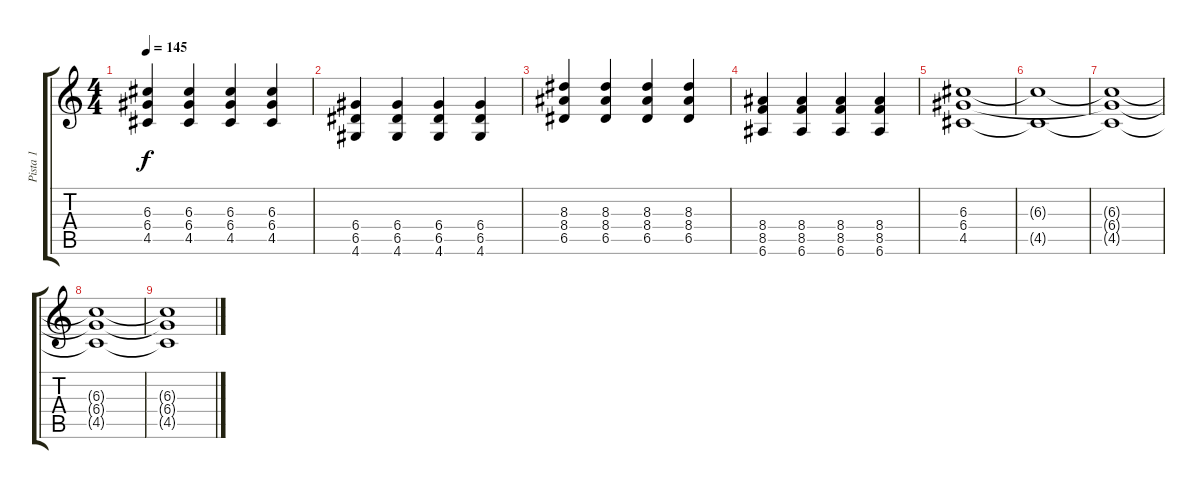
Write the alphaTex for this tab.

\track ("Pista 1" "Pista 1") {instrument distortionguitar}
\staff {score tabs}
\tuning (E4 B3 G3 D3 A2 E2) {hide}
\ts (4 4)
\tempo 145
\clef g2
\ks c
(6.3 6.4 4.5).4{dy f} (6.3 6.4 4.5).4 (6.3 6.4 4.5).4 (6.3 6.4 4.5).4 |
(6.4 6.5 4.6).4 (6.4 6.5 4.6).4 (6.4 6.5 4.6).4 (6.4 6.5 4.6).4 |
(8.3 8.4 6.5).4 (8.3 8.4 6.5).4 (8.3 8.4 6.5).4 (8.3 8.4 6.5).4 |
(8.4 8.5 6.6).4 (8.4 8.5 6.6).4 (8.4 8.5 6.6).4 (8.4 8.5 6.6).4 |
(6.3 6.4 4.5).1 |
(6.3{t} 4.5{t}).1{volume 3} |
(6.3{t} 6.4{t} 4.5{t}).1 |
(6.3{t} 6.4{t} 4.5{t}).1 |
(6.3{t} 6.4{t} 4.5{t}).1
